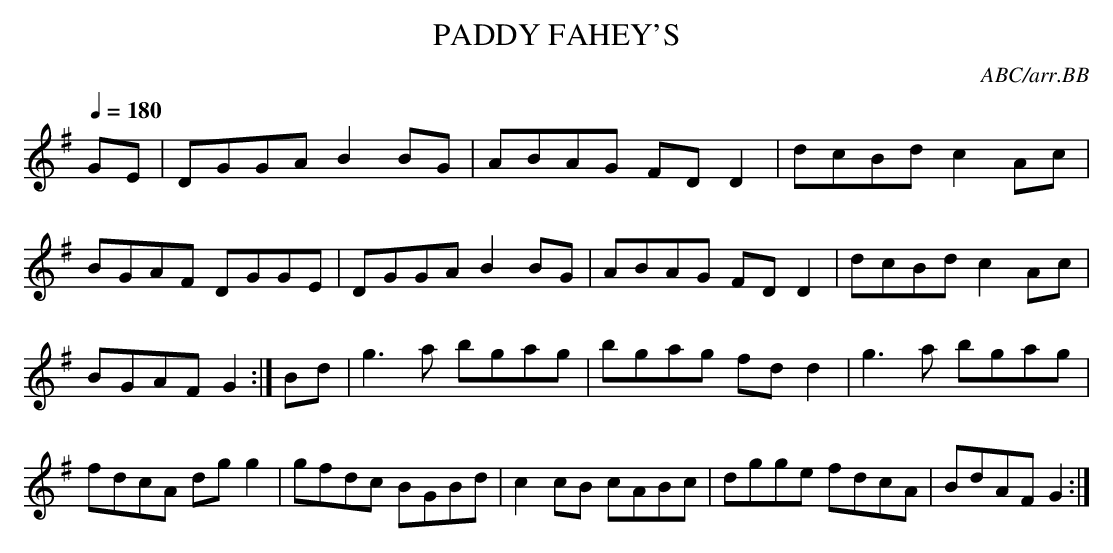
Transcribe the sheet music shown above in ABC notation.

X:1
T:PADDY FAHEY'S\
C:ABC/arr.BB\
L:1/8\
M:C\
Q:1/4=180\
K:G\
GE | DGGA B2BG | ABAG FDD2 | dcBd c2Ac | BGAF DGGE |\
DGGA B2BG | ABAG FDD2 | dcBd c2Ac | BGAF G2 :|\
Bd | g3a bgag | bgag fdd2 | g3a bgag | fdcA dgg2 |\
gfdc BGBd | c2cB cABc | dgge fdcA | BdAF G2 :|\
\
\
\
